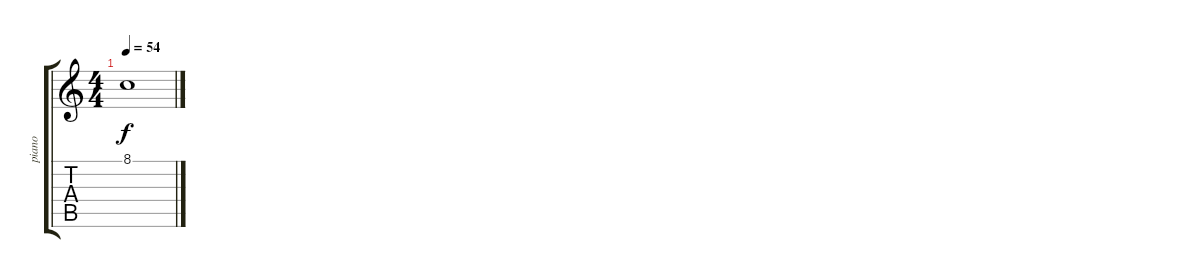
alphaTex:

\track ("piano" "piano") {instrument acousticgrandpiano}
\staff {score tabs}
\tuning (E4 B3 G3 D3 A2 E2) {hide}
\ts (4 4)
\tempo 54
\clef g2
\ks c
8.1{t}.1{dy f}
